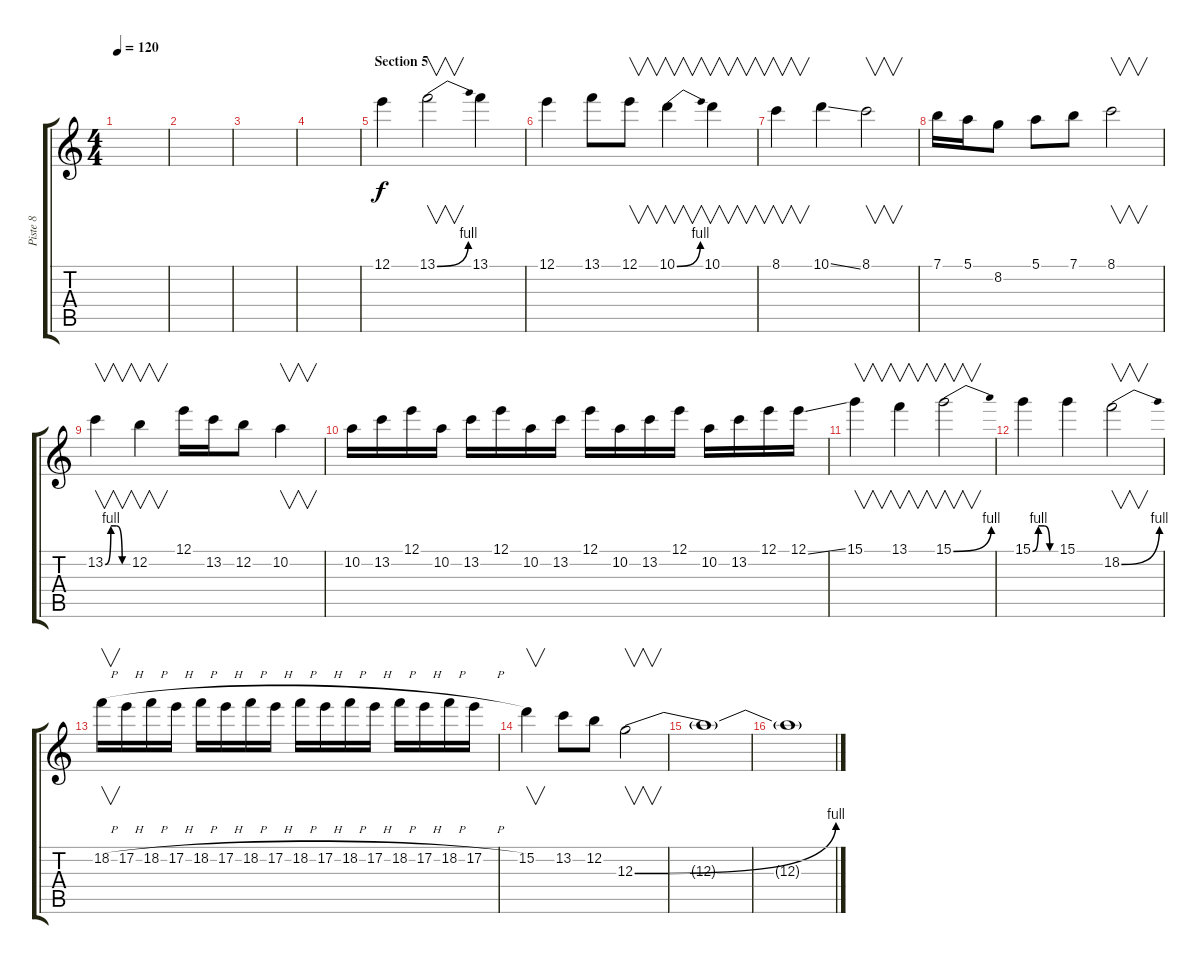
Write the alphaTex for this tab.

\track ("Piste 8" "Piste 8") {instrument overdrivenguitar}
\staff {score tabs}
\tuning (E4 B3 G3 D3 A2 E2) {hide}
\ts (4 4)
\tempo 120
\clef g2
\ks c
|
|
|
|
\section ("" "Section 5")
12.1.4 13.1{be (bend 0 0 60 4)}.2{v} 13.1.4 |
12.1.4 13.1.8 12.1.8{v} 10.1{be (bend 0 0 60 4)}.4{v} 10.1.4{v} |
8.1.4{v} 10.1{ss}.4 8.1.2{v} |
7.1.16 5.1.16 8.2.8 5.1.8 7.1.8 8.1.2{v} |
13.2{be (custom 0 0 15 4 30 4 45 0 60 0)}.4{v} 12.2.4{v} 12.1.16 13.2.16 12.2.8 10.2.4{v} |
10.2.16 13.2.16 12.1.16 10.2.16 13.2.16 12.1.16 10.2.16 13.2.16 12.1.16 10.2.16 13.2.16 12.1.16 10.2.16 13.2.16 12.1.16 12.1{ss}.16 |
15.1.4{v} 13.1.4{v} 15.1{be (bend 0 0 60 4)}.2{v} |
15.1{be (custom 0 0 15 4 30 4 45 0 60 0)}.4 15.1.4 18.2{be (bend 0 0 60 4)}.2{v} |
18.2{h}.16{v} 17.2{h}.16 18.2{h}.16 17.2{h}.16 18.2{h}.16 17.2{h}.16 18.2{h}.16 17.2{h}.16 18.2{h}.16 17.2{h}.16 18.2{h}.16 17.2{h}.16 18.2{h}.16 17.2{h}.16 18.2{h}.16 17.2{h}.16 |
15.2.4{v} 13.2.8 12.2.8 12.3{be (bend 0 0 60 4)}.2{v} |
12.3{t}.1 |
12.3{t}.1
